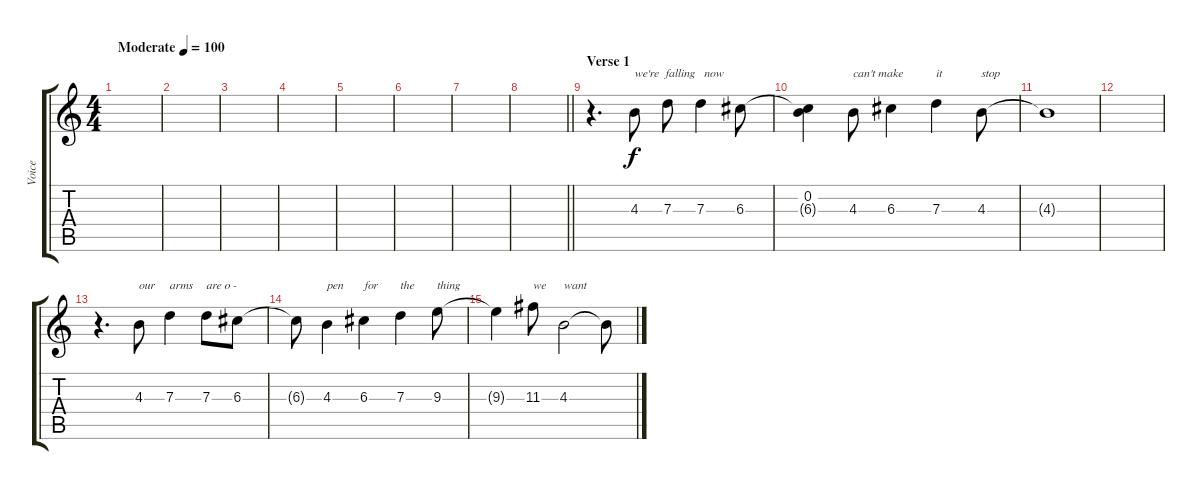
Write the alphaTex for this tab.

\track ("Voice" "Voice") {instrument overdrivenguitar}
\staff {score tabs}
\tuning (E4 B3 G3 D3 A2 E2) {hide}
\ts (4 4)
\tempo (100 "Moderate")
\clef g2
\ks c
|
|
|
|
|
|
|
\barLineRight lightlight
|
\section ("" "Verse 1")
r.4{d} 4.3.8{txt "we're  falling   now"} 7.3.8 7.3.4 6.3.8 |
(0.2 6.3{t}).4 4.3.8{txt "can't make"} 6.3.4 7.3.4{txt "it"} 4.3.8{txt "stop"} |
4.3{t}.1 |
|
r.4{d} 4.3.8{txt "our"} 7.3.4{txt "arms"} 7.3.8{txt "are o -"} 6.3.8 |
6.3{t}.8 4.3.4{txt "pen"} 6.3.4{txt "for"} 7.3.4{txt "the"} 9.3.8{txt "thing"} |
9.3{t}.4 11.3.8{txt "we"} 4.3.2{txt "want"} 4.3{t}.8
